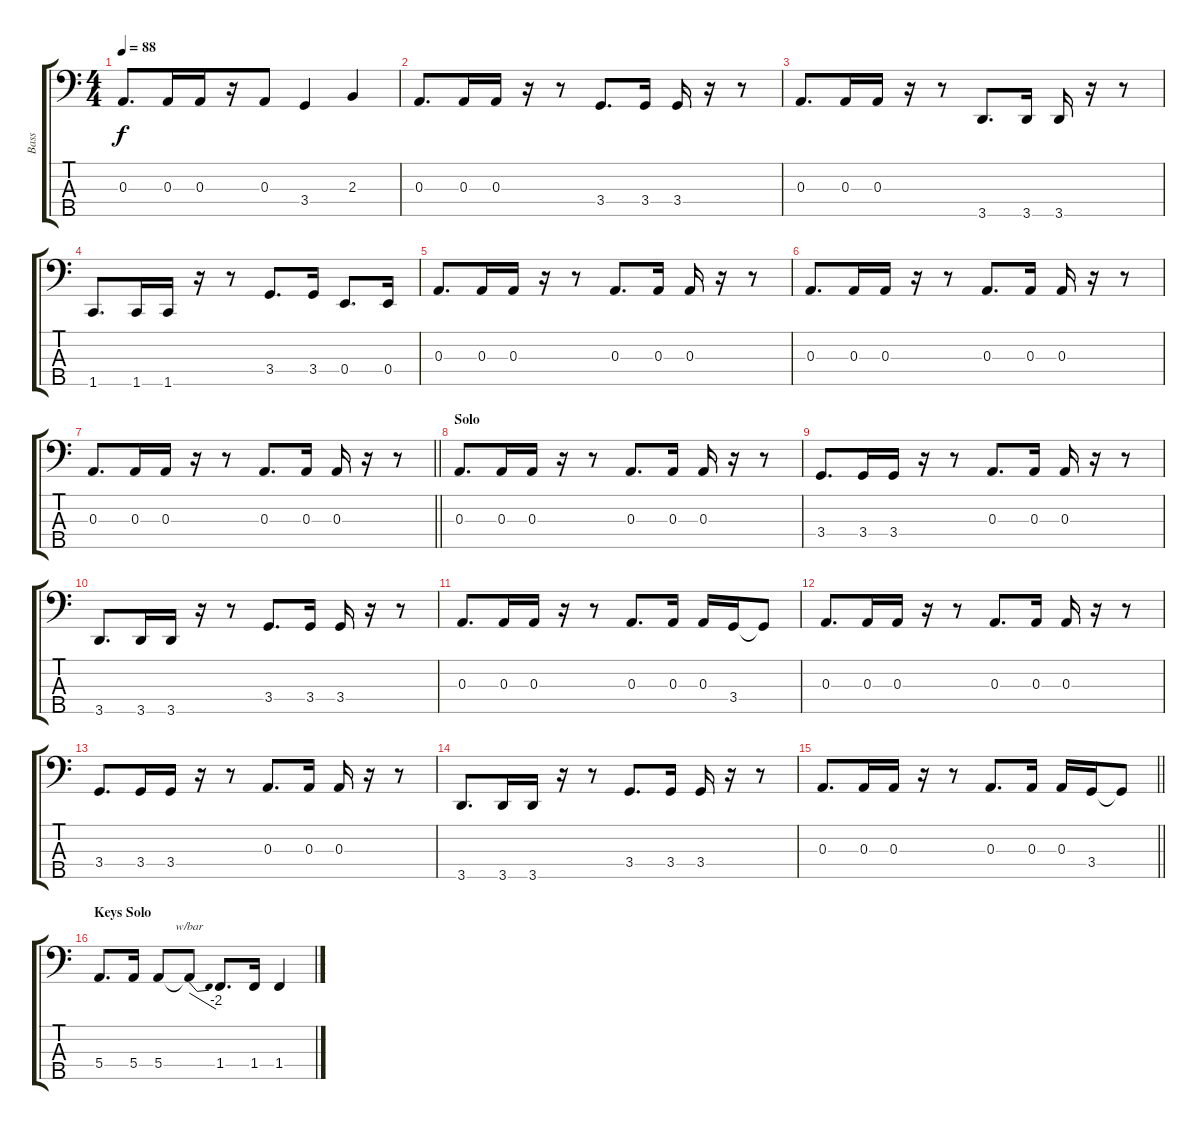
\track ("Bass" "Bass") {instrument electricbasspick}
\staff {score tabs}
\tuning (G2 D2 A1 E1 B0) {hide}
\ts (4 4)
\tempo 88
\clef f4
\ks aminor
0.3.8{d dy f beam merge} 0.3.16{beam merge} 0.3.16 r.16 0.3.8 3.4.4 2.3.4 |
0.3.8{d beam merge} 0.3.16{beam merge} 0.3.16 r.16 r.8 3.4.8{d beam merge} 3.4.16 3.4.16 r.16 r.8 |
0.3.8{d beam merge} 0.3.16{beam merge} 0.3.16 r.16 r.8 3.5.8{d beam merge} 3.5.16 3.5.16 r.16 r.8 |
1.5.8{d beam merge} 1.5.16{beam merge} 1.5.16 r.16 r.8 3.4.8{d} 3.4.16 0.4.8{d beam merge} 0.4.16 |
0.3.8{d beam merge} 0.3.16{beam merge} 0.3.16 r.16 r.8 0.3.8{d beam merge} 0.3.16 0.3.16 r.16 r.8 |
0.3.8{d beam merge} 0.3.16{beam merge} 0.3.16 r.16 r.8 0.3.8{d beam merge} 0.3.16 0.3.16 r.16 r.8 |
\barLineRight lightlight
0.3.8{d beam merge} 0.3.16{beam merge} 0.3.16 r.16 r.8 0.3.8{d beam merge} 0.3.16 0.3.16 r.16 r.8 |
\section ("" "Solo")
0.3.8{d beam merge} 0.3.16{beam merge} 0.3.16 r.16 r.8 0.3.8{d beam merge} 0.3.16 0.3.16 r.16 r.8 |
3.4.8{d beam merge} 3.4.16{beam merge} 3.4.16 r.16 r.8 0.3.8{d beam merge} 0.3.16 0.3.16 r.16 r.8 |
3.5.8{d beam merge} 3.5.16{beam merge} 3.5.16 r.16 r.8 3.4.8{d beam merge} 3.4.16 3.4.16 r.16 r.8 |
0.3.8{d beam merge} 0.3.16{beam merge} 0.3.16 r.16 r.8 0.3.8{d beam merge} 0.3.16 0.3.16 3.4.16 3.4{t}.8 |
0.3.8{d beam merge} 0.3.16{beam merge} 0.3.16 r.16 r.8 0.3.8{d beam merge} 0.3.16 0.3.16 r.16 r.8 |
3.4.8{d beam merge} 3.4.16{beam merge} 3.4.16 r.16 r.8 0.3.8{d beam merge} 0.3.16 0.3.16 r.16 r.8 |
3.5.8{d beam merge} 3.5.16{beam merge} 3.5.16 r.16 r.8 3.4.8{d beam merge} 3.4.16 3.4.16 r.16 r.8 |
\barLineRight lightlight
0.3.8{d beam merge} 0.3.16{beam merge} 0.3.16 r.16 r.8 0.3.8{d beam merge} 0.3.16 0.3.16 3.4.16 3.4{t}.8 |
\section ("" "Keys Solo")
5.4.8{d} 5.4.16 5.4.8 5.4{t}.8{tbe (dive default 0 0 60 -8)} 1.4.8{d beam merge} 1.4.16 1.4.4
